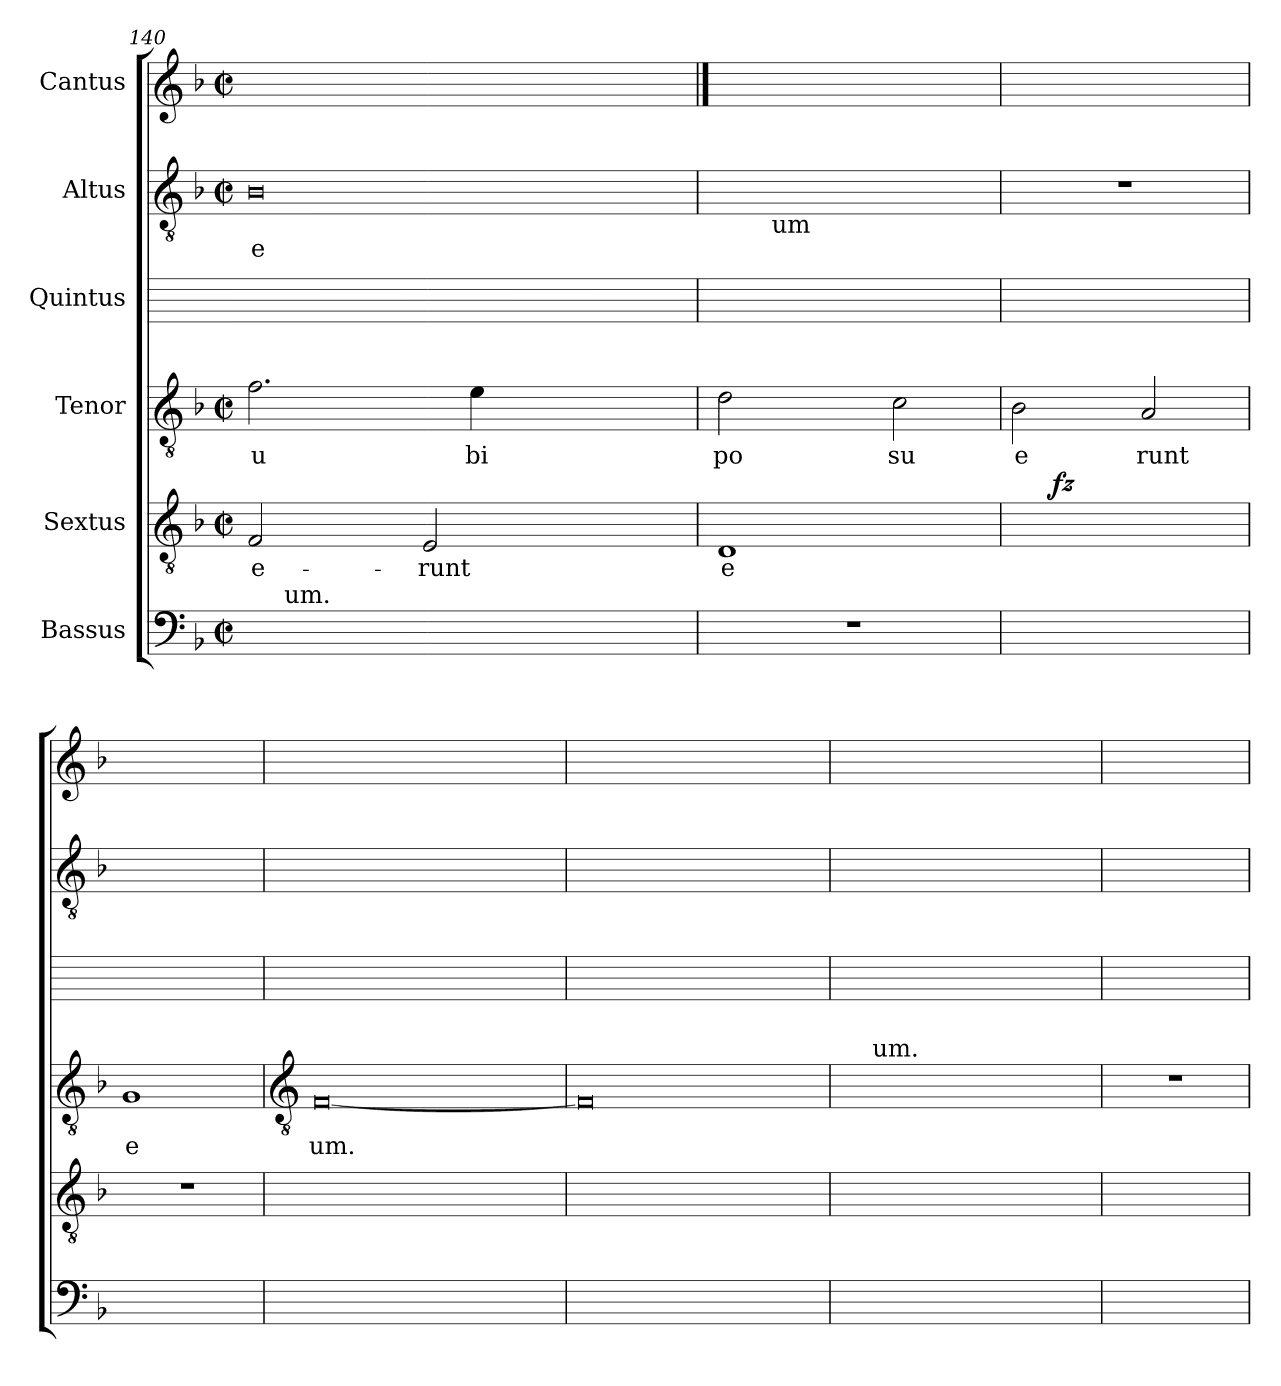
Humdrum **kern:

**kern	**kern	**text	**dynam	**kern	**text	**kern	**kern	**text	**kern
*part6	*part5	*part5	*part5	*part4	*part4	*part3	*part2	*part2	*part1
*staff6	*staff5	*staff5	*staff5	*staff4	*staff4	*staff3	*staff2	*staff2	*staff1
*I"Bassus	*I"Sextus	*	*	*I"Tenor	*	*I"Quintus	*I"Altus	*	*I"Cantus
*clefF4	*clefGv2	*	*	*clefGv2	*	*	*clefGv2	*	*clefG2
*k[b-]	*k[b-]	*	*	*k[b-]	*	*	*k[b-]	*	*k[b-]
*F:	*F:	*	*	*F:	*	*	*F:	*	*F:
*M2/2	*M2/2	*	*	*M2/2	*	*	*M2/2	*	*M2/2
*met(c|)	*met(c|)	*	*	*met(c|)	*	*	*met(c|)	*	*met(c|)
=140	=140	=140	=140	=140	=140	=140	=140	=140	=140
!	!	!LO:LY:b	!	!	!LO:LY:b	!	!	!LO:LY:b	!
64ryy	2F/	-e-	.	2.f\	u	4ryy	0B-	e	16ryy
64ryy	.	.	.	.	.	.	.	.	.
64ryy	.	.	.	.	.	.	.	.	.
64ryy	.	.	.	.	.	.	.	.	.
!LO:TX:a:t=um.	!	!	!	!	!	!	!	!	!
64ryy	.	.	.	.	.	.	.	.	16ryy
64ryy	.	.	.	.	.	.	.	.	.
64ryy	.	.	.	.	.	.	.	.	.
64ryy	.	.	.	.	.	.	.	.	.
64ryy	.	.	.	.	.	.	.	.	16ryy
64ryy	.	.	.	.	.	.	.	.	.
64ryy	.	.	.	.	.	.	.	.	.
64ryy	.	.	.	.	.	.	.	.	.
1ryy	.	.	.	.	.	.	.	.	1ryy
.	.	.	.	.	.	1..ryy	.	.	.
!	!	!LO:LY:b	!	!	!	!	!	!	!
.	2E/	-runt	.	.	.	.	.	.	.
!	!	!	!	!	!LO:LY:b	!	!	!	!
.	.	.	.	4e\	bi	.	.	.	.
.	1ryy	.	.	1ryy	.	.	.	.	.
2ryy	.	.	.	.	.	.	.	.	2ryy
4ryy	.	.	.	.	.	.	.	.	4ryy
16ryy	.	.	.	.	.	.	.	.	16ryy
=141	=141	==141	==141	=141	==141	=141	=141	==141	==141
!	!	!LO:LY:b	!	!	!LO:LY:b	!	!	!	!
1r	1D	e-	.	2d\	po	4ryy	64ryy	.	16ryy
.	.	.	.	.	.	.	64ryy	.	.
.	.	.	.	.	.	.	64ryy	.	.
.	.	.	.	.	.	.	64ryy	.	.
.	.	.	.	.	.	.	64ryy	.	16ryy
.	.	.	.	.	.	.	64ryy	.	.
!	!	!	!	!	!	!	!LO:TX:b:t=um	!	!
.	.	.	.	.	.	.	64ryy	.	.
.	.	.	.	.	.	.	64ryy	.	.
.	.	.	.	.	.	.	64ryy	.	16ryy
.	.	.	.	.	.	.	64ryy	.	.
.	.	.	.	.	.	.	64ryy	.	.
.	.	.	.	.	.	.	64ryy	.	.
.	.	.	.	.	.	.	2ryy	.	2ryy
.	.	.	.	.	.	2.ryy	.	.	.
!	!	!	!	!	!LO:LY:b	!	!	!	!
.	.	.	.	2c\	su	.	.	.	.
.	.	.	.	.	.	.	4ryy	.	4ryy
.	.	.	.	.	.	.	16ryy	.	16ryy
=	=	=	=	=	=	=	=	=	=
!	!	!	!	!	!LO:LY:b	!	!	!	!
1ryy	16ryy	.	.	2B-\	e	4ryy	1r	.	1ryy
.	16ryy	.	.	.	.	.	.	.	.
!	!	!	!LO:DY:b	!	!	!	!	!	!
.	16ryy	.	fz	.	.	.	.	.	.
.	2ryy	.	.	.	.	.	.	.	.
.	.	.	.	.	.	2.ryy	.	.	.
!	!	!	!	!	!LO:LY:b	!	!	!	!
.	.	.	.	2A/	runt	.	.	.	.
.	4ryy	.	.	.	.	.	.	.	.
.	16ryy	.	.	.	.	.	.	.	.
=	=	=	=	=	=	=	=	=	=
!	!	!	!	!	!LO:LY:b	!	!	!	!
1ryy	1r	.	.	1G	e	4ryy	1ryy	.	1ryy
.	.	.	.	.	.	2.ryy	.	.	.
!!LO:LB:g=z
=	=	=	=	=	=	=	=	=	=
*	*	*	*	*clefGv2	*	*	*	*	*
!	!	!	!	!	!LO:LY:b	!	!	!	!
1ryy	1ryy	.	.	[0F	um.	4ryy	1ryy	.	1ryy
.	.	.	.	.	.	1..ryy	.	.	.
1ryy	1ryy	.	.	.	.	.	1ryy	.	1ryy
=	=	=	=	=	=	=	=	=	=
1ryy	1ryy	.	.	0F]	.	4ryy	1ryy	.	1ryy
.	.	.	.	.	.	1..ryy	.	.	.
1ryy	1ryy	.	.	.	.	.	1ryy	.	1ryy
=	=	=	=	=	=	=	=	=	=
1ryy	1ryy	.	.	64ryy	.	4ryy	1ryy	.	1ryy
.	.	.	.	64ryy	.	.	.	.	.
.	.	.	.	64ryy	.	.	.	.	.
.	.	.	.	64ryy	.	.	.	.	.
!	!	!	!	!LO:TX:a:t=um.	!	!	!	!	!
.	.	.	.	64ryy	.	.	.	.	.
.	.	.	.	64ryy	.	.	.	.	.
.	.	.	.	64ryy	.	.	.	.	.
.	.	.	.	64ryy	.	.	.	.	.
.	.	.	.	64ryy	.	.	.	.	.
.	.	.	.	64ryy	.	.	.	.	.
.	.	.	.	64ryy	.	.	.	.	.
.	.	.	.	64ryy	.	.	.	.	.
.	.	.	.	2ryy	.	.	.	.	.
.	.	.	.	.	.	2.ryy	.	.	.
.	.	.	.	4ryy	.	.	.	.	.
.	.	.	.	16ryy	.	.	.	.	.
=	=	=	=	=	=	=	=	=	=
1ryy	1ryy	.	.	1r	.	4ryy	1ryy	.	1ryy
.	.	.	.	.	.	2.ryy	.	.	.
=	=	=	=	=	=	=	=	=	=
*-	*-	*-	*-	*-	*-	*-	*-	*-	*-
